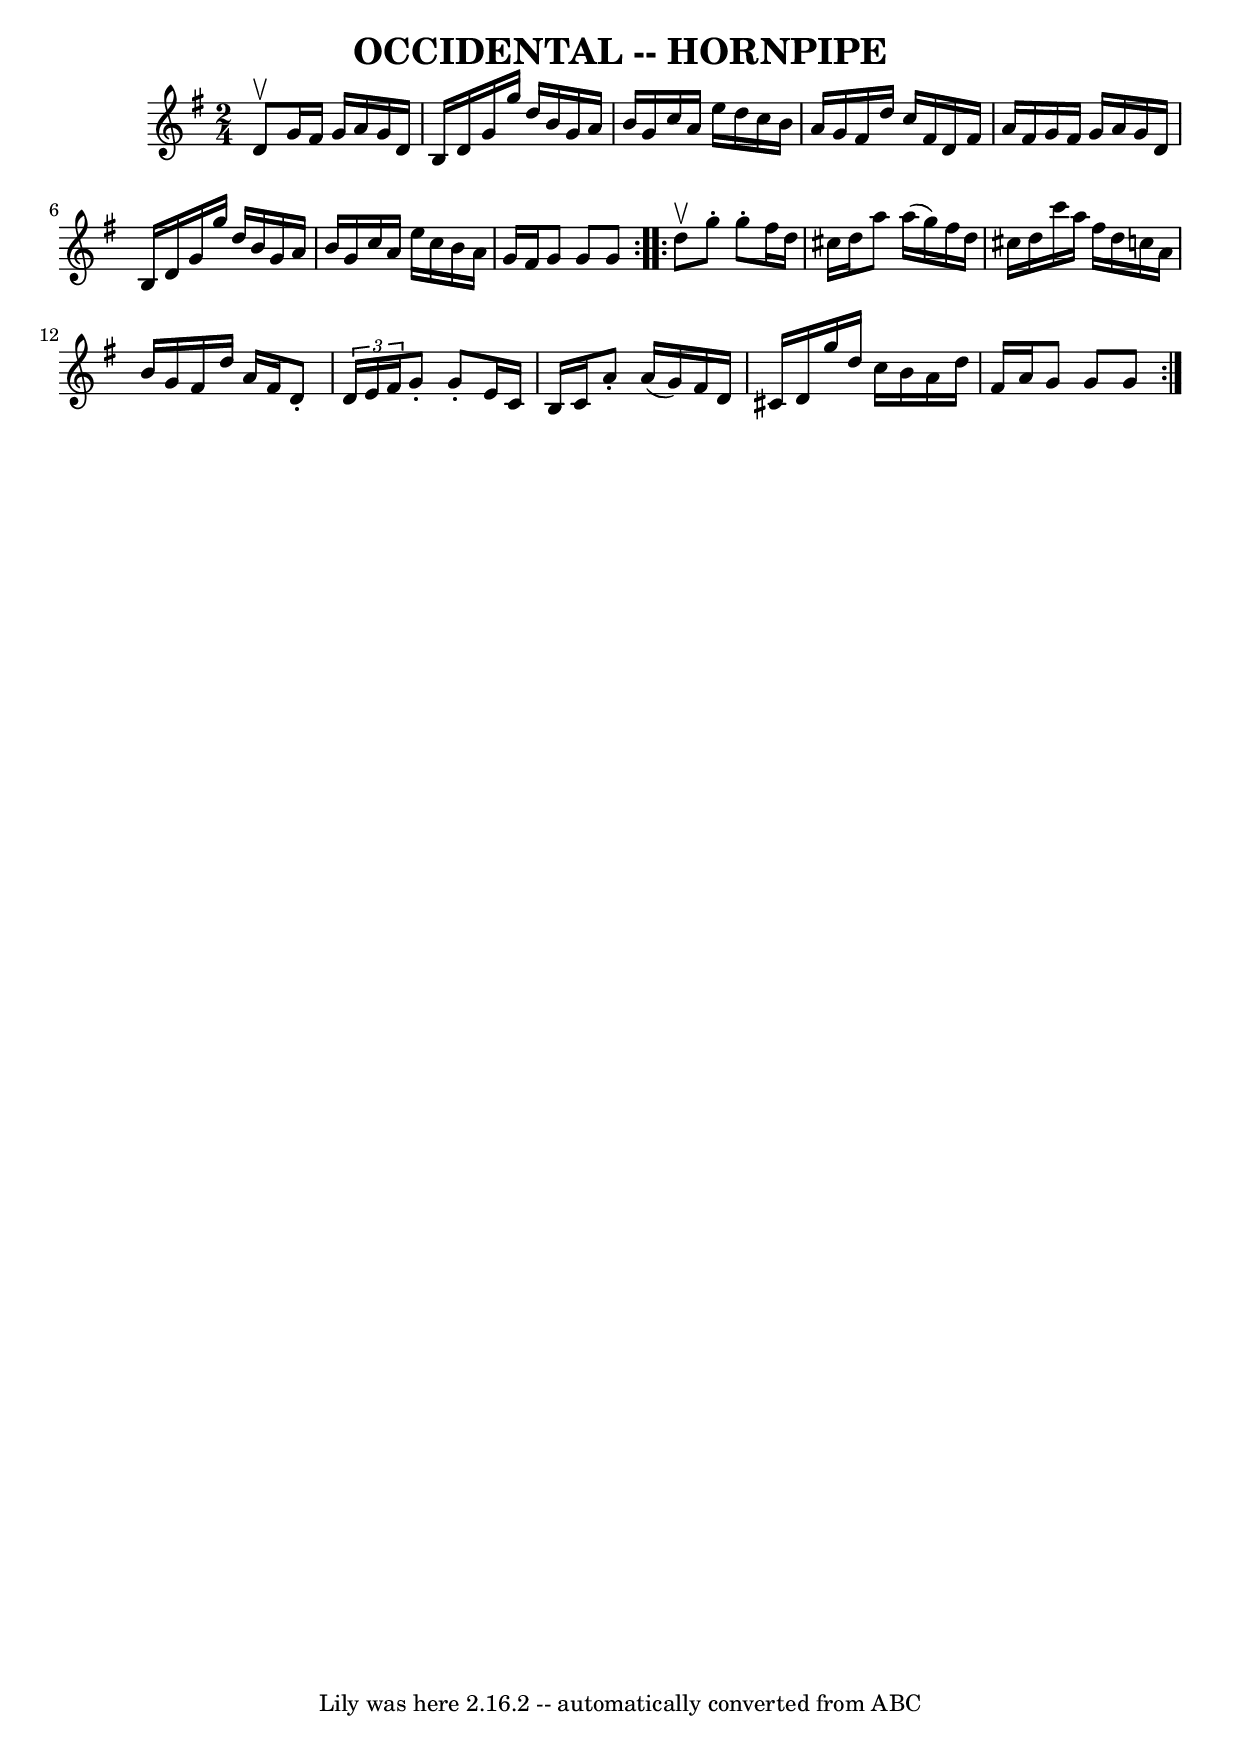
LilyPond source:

\version "2.16.2"
\include "Mammoth.ily"
\header {
  %% book = "Ryan's Mammoth Collection of Fiddle Tunes"
 crossRefNumber = "1"
 footnotes = ""
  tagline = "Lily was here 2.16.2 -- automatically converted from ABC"
  title = "OCCIDENTAL -- HORNPIPE"

}
voicedefault =  {



  \repeat volta 2 {

    \time 2/4 
    \key g \major d'8^\upbow        |
 g'16 fis'16 g'16 a'16 g'16 d'16 b16 d'16     |
 g'16 g''16 d''16 b'16 g'16 a'16 b'16 g'16     |
 c''16 a'16 e''16 d''16 c''16 b'16 a'16 g'16     |
 fis'16 d''16 c''16 fis'16 d'16 fis'16 a'16 fis'16    |  |
 g'16 fis'16 g'16 a'16 g'16 d'16 b16 d'16     |
 g'16 g''16 d''16 b'16 g'16 a'16 b'16 g'16     |
 c''16 a'16 e''16 c''16 b'16 a'16 g'16 fis'16     |
 g'8    
 g'8 g'8    
  }     
  \repeat volta 2 { d''8^\upbow        |
 g''8-. g''8-. fis''16 d''16 cis''16 d''16     |
 a''8 a''16 ( g''16) fis''16 d''16 cis''16 d''16     |
 c'''16 a''16 fis''16 d''16 c''16 a'16 b'16 g'16     |
 fis'16    
 d''16 a'16 fis'16 d'8-. \times 2/3 { d'16 e'16 fis'16   					}    |  |
 g'8-. g'8-. e'16 c'16 b16 c'16     |
 a'8-. a'16 (g'16) fis'16 d'16 cis'16 d'16     |
 g''16 d''16 c''16 b'16 a'16 d''16 fis'16 a'16    |
 g'8 g'8 g'8    
  }   

}

\score{
  <<

    \context Staff="default"
    {
      \voicedefault 
      
    }

  >>
  \layout {
    
  }
  \midi {
  }

}
